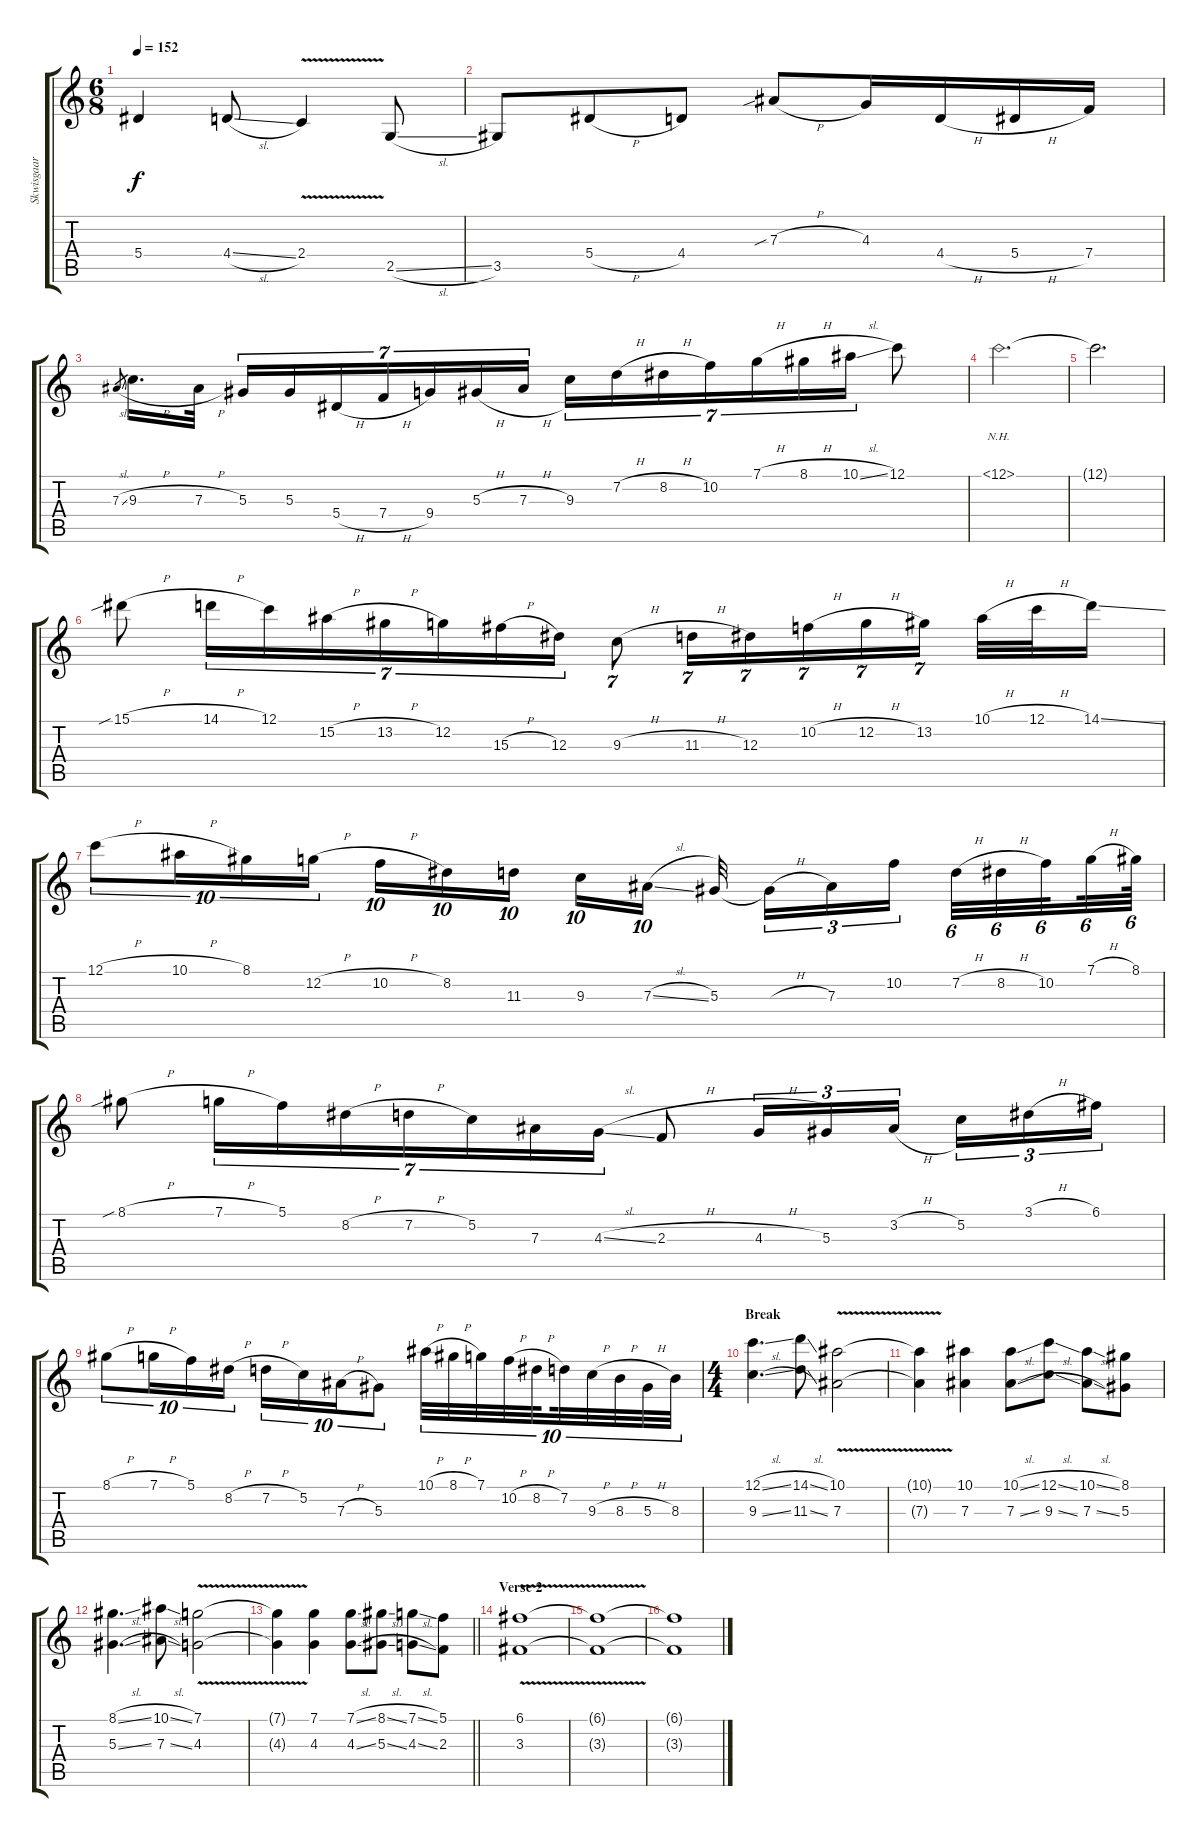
\track ("Skwisgaar Skwigelf (Solo Guitar)" "Skwisgaar ") {instrument distortionguitar}
\staff {score tabs}
\tuning (C4 G3 Eb3 Bb2 F2 C2) {hide}
\ts (6 8)
\tempo 152
\clef g2
\ks c
5.4.4{dy f} 4.4{sl}.8 2.4{v}.4 2.5{sl}.8 |
3.5.8 5.4{h}.8 4.4.8 7.3{sib h}.8 4.3.16 4.4{h}.16 5.4{h}.16 7.4.16 |
7.3{sl}.8{gr} 9.3{h}.16{d} 7.3{h}.32{beam splitsecondary} 5.3.16{tu (7 4)} 5.3.16{tu (7 4)} 5.4{h}.16{tu (7 4)} 7.4{h}.16{tu (7 4)} 9.4.16{tu (7 4)} 5.3{h}.16{tu (7 4)} 7.3{h}.16{tu (7 4)} 9.3.16{tu (7 4)} 7.2{h}.16{tu (7 4)} 8.2{h}.16{tu (7 4)} 10.2.16{tu (7 4)} 7.1{h}.16{tu (7 4)} 8.1{h}.16{tu (7 4)} 10.1{sl}.16{tu (7 4)} 12.1.8 |
12.1{nh}.2{d} |
12.1{t}.2{d} |
15.1{sib h}.8 14.1{h}.16{tu (7 4)} 12.1.16{tu (7 4)} 15.2{h}.16{tu (7 4)} 13.2{h}.16{tu (7 4)} 12.2.16{tu (7 4)} 15.3{h}.16{tu (7 4)} 12.3.16{tu (7 4)} 9.3{h}.8{tu (7 4)} 11.3{h}.16{tu (7 4)} 12.3.16{tu (7 4)} 10.2{h}.16{tu (7 4)} 12.2{h}.16{tu (7 4)} 13.2.16{tu (7 4) beam splitsecondary} 10.1{h}.32 12.1{h}.32 14.1{ss}.16 |
12.1{h}.8{tu (10 8)} 10.1{h}.16{tu (10 8)} 8.1.16{tu (10 8)} 12.2{h}.16{tu (10 8) beam splitsecondary} 10.2{h}.16{tu (10 8)} 8.2.16{tu (10 8)} 11.3.16{tu (10 8)} 9.3.16{tu (10 8)} 7.3{sl}.16{tu (10 8) beam splitsecondary} 5.3.32{beam splitsecondary} 5.3{h t}.16{tu (3 2)} 7.3.16{tu (3 2)} 10.2.16{tu (3 2) beam splitsecondary} 7.2{h}.32{tu (6 4)} 8.2{h}.32{tu (6 4)} 10.2.32{tu (6 4) beam splitsecondary} 7.1{h}.32{tu (6 4)} 8.1.64{tu (6 4)} |
8.1{sib h}.8 7.1{h}.16{tu (7 4)} 5.1.16{tu (7 4)} 8.2{h}.16{tu (7 4)} 7.2{h}.16{tu (7 4)} 5.2.16{tu (7 4)} 7.3.16{tu (7 4)} 4.3{sl}.16{tu (7 4)} 2.3{h}.8 4.3{h}.16{tu (3 2)} 5.3.16{tu (3 2)} 3.2{h}.16{tu (3 2) beam splitsecondary} 5.2.16{tu (3 2)} 3.1{h}.16{tu (3 2)} 6.1.16{tu (3 2)} |
8.1{h}.8{tu (10 8)} 7.1{h}.16{tu (10 8)} 5.1.16{tu (10 8)} 8.2{h}.16{tu (10 8) beam splitsecondary} 7.2{h}.16{tu (10 8)} 5.2.16{tu (10 8)} 7.3{h}.16{tu (10 8)} 5.3.8{tu (10 8)} 10.1{h}.32{tu (10 8)} 8.1{h}.32{tu (10 8)} 7.1.32{tu (10 8)} 10.2{h}.32{tu (10 8)} 8.2{h}.32{tu (10 8) beam splitsecondary} 7.2.32{tu (10 8)} 9.3{h}.32{tu (10 8)} 8.3{h}.32{tu (10 8)} 5.3{h}.32{tu (10 8)} 8.3.32{tu (10 8)} |
\ts (4 4)
\section ("" "Break")
(12.1{sl} 9.3{sl}).4{d} (14.1{sl} 11.3{sl}).8 (10.1{v} 7.3{v}).2 |
(10.1{t} 7.3{t}).4 (10.1 7.3).4 (10.1{sl} 7.3{sl}).8 (12.1{sl} 9.3{sl}).8 (10.1{sl} 7.3{sl}).8 (8.1 5.3).8 |
(8.1{sl} 5.3{sl}).4{d} (10.1{sl} 7.3{sl}).8 (7.1{v} 4.3{v}).2 |
\barLineRight lightlight
(7.1{t} 4.3{t}).4 (7.1 4.3).4 (7.1{sl} 4.3{sl}).8 (8.1{sl} 5.3{sl}).8 (7.1{sl} 4.3{sl}).8 (5.1 2.3).8 |
\section ("" "Verse 2")
(6.1{v} 3.3{v}).1 |
(6.1{t} 3.3{t}).1 |
(6.1{t} 3.3{t}).1
